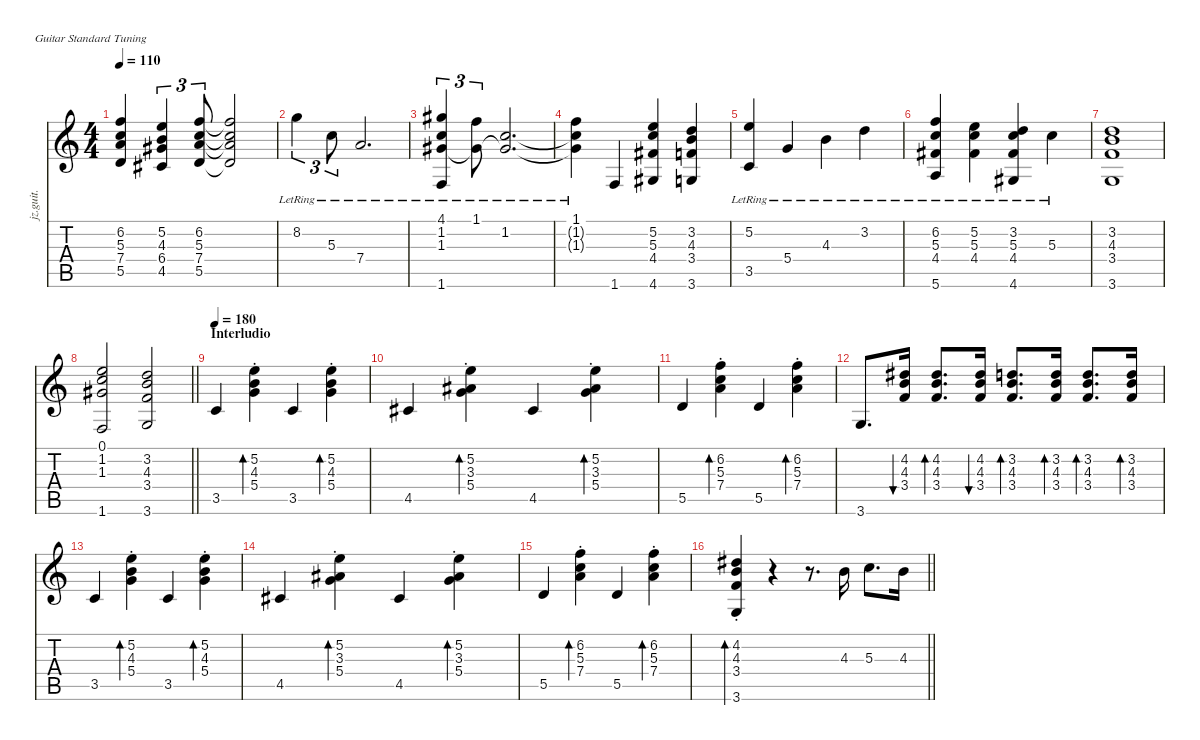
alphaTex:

\defaultSystemsLayout 4
\hideDynamics
\bracketExtendMode nobrackets
\otherSystemsTrackNameOrientation horizontal
\track ("Guitarra" "jz.guit.") {instrument electricguitarjazz}
\staff {score tabs}
\tuning (E4 B3 G3 D3 A2 E2)
\ts (4 4)
\tempo 110
\clef g2
\ks c
(6.2 5.3 7.4 5.5).4{dy f} (5.2 4.3 6.4{acc #} 4.5{acc #}).4{tu (3 2)} (6.2 5.3 7.4 5.5).8{tu (3 2)} (6.2{t} 5.3{t} 7.4{t} 5.5{t}).2 |
8.2{lr}.4{tu (3 2)} 5.3{lr}.8{tu (3 2)} 7.4{lr}.2{d} |
(4.1{lr acc #} 1.2{lr} 1.3{lr acc #} 1.6{lr}).4{tu (3 2)} (1.1{lr} 1.3{lr t acc #}).8{tu (3 2)} (1.2{lr} 1.3{lr t acc #}).2{d} |
(1.1 1.2{lr t} 1.3{lr t acc #}).4 1.6.4 (5.2 5.3 4.4{acc #} 4.6{acc #}).4 (3.2 4.3 3.4 3.6).4 |
(5.2{lr} 3.5{lr}).4 5.4{lr}.4 4.3{lr}.4 3.2{lr}.4 |
(6.2{lr} 5.3{lr} 4.4{lr acc #} 5.6{lr}).4 (5.2{lr} 5.3{lr} 4.4{lr acc #}).4 (3.2{lr} 5.3{lr} 4.4{lr acc #} 4.6{lr acc #}).4 5.3{lr}.4 |
(3.2 4.3 3.4 3.6).1 |
\barLineRight lightlight
(0.1 1.2 1.3{acc #} 1.6).2 (3.2 4.3 3.4 3.6).2 |
\section ("" "Interludio")
\tempo 180
3.5.4 (5.2{st} 4.3{st} 5.4{st}).4{bd 60} 3.5.4 (5.2{st} 4.3{st} 5.4{st}).4{bd 60} |
4.5{acc #}.4 (5.2{st} 3.3{st acc #} 5.4{st}).4{bd 60} 4.5{acc #}.4 (5.2{st} 3.3{st acc #} 5.4{st}).4{bd 60} |
5.5.4 (6.2{st} 5.3{st} 7.4{st}).4{bd 60} 5.5.4 (6.2{st} 5.3{st} 7.4{st}).4{bd 60} |
3.6.8{d} (4.2{acc #} 4.3 3.4).16{bu 60} (4.2{acc #} 4.3 3.4).8{d bd 60} (4.2{acc #} 4.3 3.4).16{bu 60} (3.2 4.3 3.4).8{d bd 60} (3.2 4.3 3.4).16{bd 60} (3.2 4.3 3.4).8{d bd 60} (3.2 4.3 3.4).16{bd 60} |
3.5.4 (5.2{st} 4.3{st} 5.4{st}).4{bd 60} 3.5.4 (5.2{st} 4.3{st} 5.4{st}).4{bd 60} |
4.5{acc #}.4 (5.2{st} 3.3{st acc #} 5.4{st}).4{bd 60} 4.5{acc #}.4 (5.2{st} 3.3{st acc #} 5.4{st}).4{bd 60} |
5.5.4 (6.2{st} 5.3{st} 7.4{st}).4{bd 60} 5.5.4 (6.2{st} 5.3{st} 7.4{st}).4{bd 60} |
\barLineRight lightlight
(4.2{st acc #} 4.3{st} 3.4{st} 3.6{st}).4{bd 120} r.4 r.8{d} 4.3.16 5.3.8{d} 4.3.16
